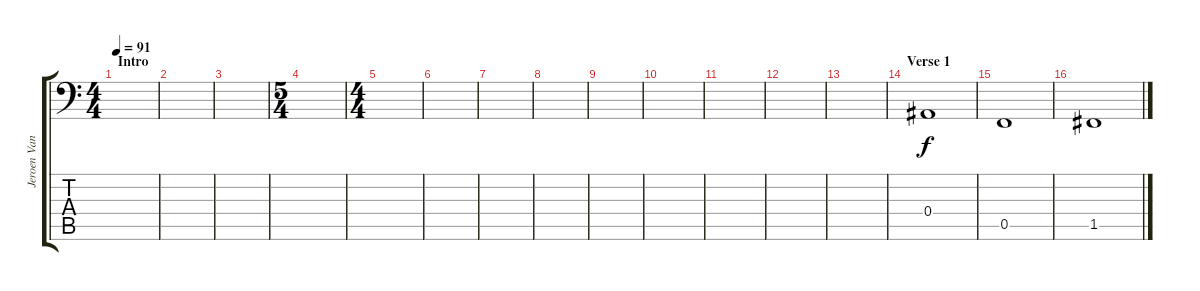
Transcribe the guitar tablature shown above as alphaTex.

\track ("Jeroen Van Veen" "Jeroen Van") {instrument electricbassfinger}
\staff {score tabs}
\tuning (Db3 Ab2 Eb2 Bb1 F1 C1) {hide}
\ts (4 4)
\section ("" "Intro")
\tempo 91
\clef f4
\ks c
|
|
|
\ts (5 4)
|
\ts (4 4)
|
|
|
|
|
|
|
|
|
\section ("" "Verse 1")
0.4.1 |
0.5.1 |
1.5.1
